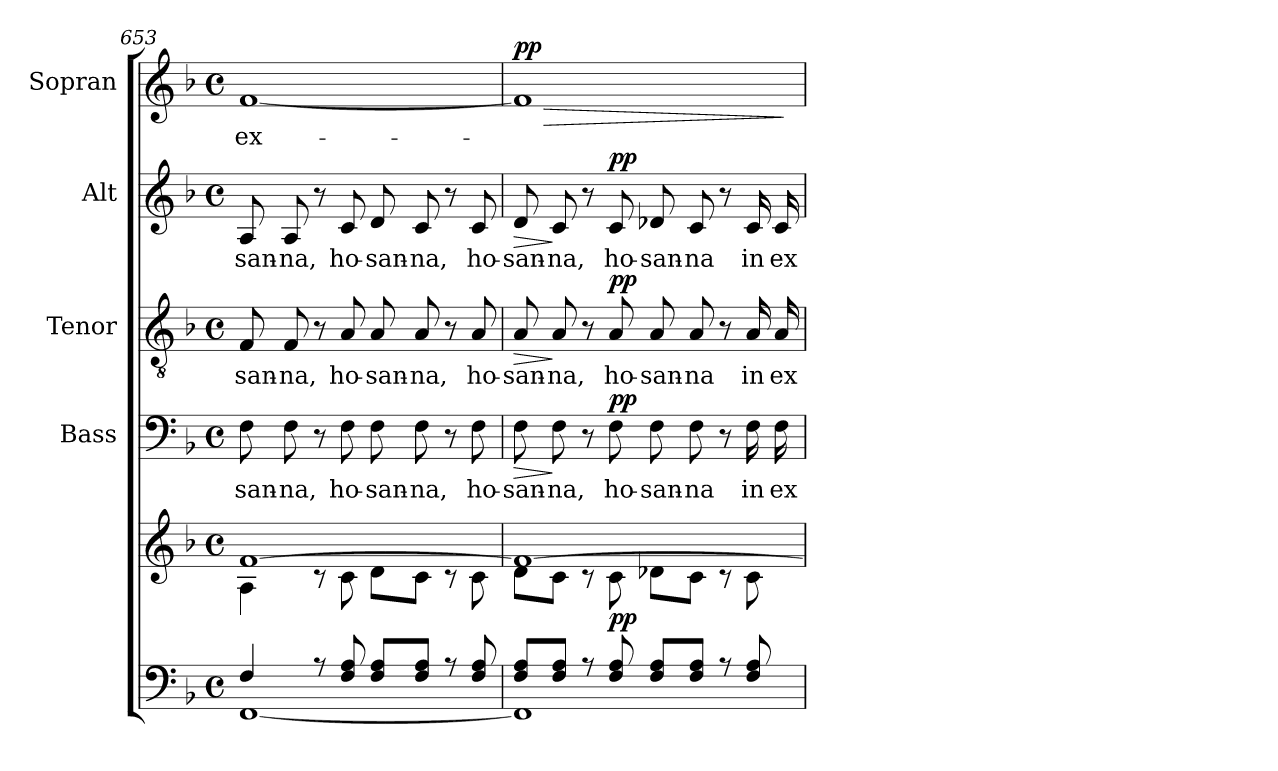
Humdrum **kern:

**kern	**kern	**dynam	**kern	**text	**dynam	**kern	**text	**dynam	**kern	**text	**dynam	**kern	**text	**dynam
*part5	*part5	*part5	*part4	*part4	*part4	*part3	*part3	*part3	*part2	*part2	*part2	*part1	*part1	*part1
*staff6	*staff5	*staff5/6	*staff4	*staff4	*staff4	*staff3	*staff3	*staff3	*staff2	*staff2	*staff2	*staff1	*staff1	*staff1
*	*	*	*I"Bass	*	*	*I"Tenor	*	*	*I"Alt	*	*	*I"Sopran	*	*
*	*	*	*I'B.	*	*	*I'T.	*	*	*I'A.	*	*	*I'S.	*	*
*clefF4	*clefG2	*	*clefF4	*	*	*clefGv2	*	*	*clefG2	*	*	*clefG2	*	*
*k[b-]	*k[b-]	*	*k[b-]	*	*	*k[b-]	*	*	*k[b-]	*	*	*k[b-]	*	*
*F:	*F:	*	*F:	*	*	*F:	*	*	*F:	*	*	*F:	*	*
*M4/4	*M4/4	*	*M4/4	*	*	*M4/4	*	*	*M4/4	*	*	*M4/4	*	*
*met(c)	*met(c)	*	*met(c)	*	*	*met(c)	*	*	*met(c)	*	*	*met(c)	*	*
=653	=653	=653	=653	=653	=653	=653	=653	=653	=653	=653	=653	=653	=653	=653
*^	*^	*	*	*	*	*	*	*	*	*	*	*	*	*
!	!	!	!	!	!	!LO:LY:b	!	!	!LO:LY:b	!	!	!LO:LY:b	!	!	!LO:LY:b	!
4F/	[<1FF	[>1f	4A\	.	8F\	-san-	.	8F/	-san-	.	8A/	-san-	.	[1f	ex-	.
!	!	!	!	!	!	!LO:LY:b	!	!	!LO:LY:b	!	!	!LO:LY:b	!	!	!	!
.	.	.	.	.	8F\	-na,	.	8F/	-na,	.	8A/	-na,	.	.	.	.
8rA	.	.	8rc	.	8r	.	.	8r	.	.	8r	.	.	.	.	.
!	!	!	!	!	!	!LO:LY:b	!	!	!LO:LY:b	!	!	!LO:LY:b	!	!	!	!
8F/ 8A/	.	.	8c\	.	8F\	ho-	.	8A/	ho-	.	8c/	ho-	.	.	.	.
!	!	!	!	!	!	!LO:LY:b	!	!	!LO:LY:b	!	!	!LO:LY:b	!	!	!	!
8F/ 8A/L	.	.	8d\L	.	8F\	-san-	.	8A/	-san-	.	8d/	-san-	.	.	.	.
!	!	!	!	!	!	!LO:LY:b	!	!	!LO:LY:b	!	!	!LO:LY:b	!	!	!	!
8F/ 8A/J	.	.	8c\J	.	8F\	-na,	.	8A/	-na,	.	8c/	-na,	.	.	.	.
8rA	.	.	8rc	.	8r	.	.	8r	.	.	8r	.	.	.	.	.
!	!	!	!	!	!	!LO:LY:b	!	!	!LO:LY:b	!	!	!LO:LY:b	!	!	!	!
8F/ 8A/	.	.	8c\	.	8F\	ho-	.	8A/	ho-	.	8c/	ho-	.	.	.	.
=654	=654	=654	=654	=654	=654	=654	=654	=654	=654	=654	=654	=654	=654	=654	=654	=654
!	!	!	!	!	!	!LO:LY:b	!LO:HP:b	!	!LO:LY:b	!LO:HP:b	!	!LO:LY:b	!LO:HP:b	!	!	!LO:HP:b
!	!	!	!	!	!	!	!	!	!	!	!	!	!	!	!	!LO:DY:n=1:a
8F/ 8A/L	1FF]	1f_	8d\L	.	8F\	-san-	>	8A/	-san-	>	8d/	-san-	>	1f]	.	> pp
!	!	!	!	!	!	!LO:LY:b	!	!	!LO:LY:b	!	!	!LO:LY:b	!	!	!	!
8F/ 8A/J	.	.	8c\J	.	8F\	-na,	]	8A/	-na,	]	8c/	-na,	]	.	.	.
8rA	.	.	8rc	.	8r	.	.	8r	.	.	8r	.	.	.	.	.
!	!	!	!	!LO:DY:a=2	!	!LO:LY:b	!LO:DY:a	!	!LO:LY:b	!LO:DY:a	!	!LO:LY:b	!LO:DY:a	!	!	!
8F/ 8A/	.	.	8c\	pp	8F\	ho-	pp	8A/	ho-	pp	8c/	ho-	pp	.	.	.
!	!	!	!	!	!	!LO:LY:b	!	!	!LO:LY:b	!	!	!LO:LY:b	!	!	!	!
8F/ 8A/L	.	.	8d-X\L	.	8F\	-san-	.	8A/	-san-	.	8d-X/	-san-	.	.	.	.
!	!	!	!	!	!	!LO:LY:b	!	!	!LO:LY:b	!	!	!LO:LY:b	!	!	!	!
8F/ 8A/J	.	.	8c\J	.	8F\	-na	.	8A/	-na	.	8c/	-na	.	.	.	.
8rA	.	.	8rc	.	8r	.	.	8r	.	.	8r	.	.	.	.	.
!	!	!	!	!	!	!LO:LY:b	!	!	!LO:LY:b	!	!	!LO:LY:b	!	!	!	!
8F/ 8A/	.	.	8c\	.	16F\	in	.	16A/	in	.	16c/	in	.	.	.	.
!	!	!	!	!	!	!LO:LY:b	!	!	!LO:LY:b	!	!	!LO:LY:b	!	!	!	!
.	.	.	.	.	16F\	ex-	.	16A/	ex-	.	16c/	ex-	.	.	.	.
*v	*v	*	*	*	*	*	*	*	*	*	*	*	*	*	*	*
*	*v	*v	*	*	*	*	*	*	*	*	*	*	*	*	*
.	.	.	.	.	.	.	.	.	.	.	.	.	.	]
=	=	=	=	=	=	=	=	=	=	=	=	=	=	=
*-	*-	*-	*-	*-	*-	*-	*-	*-	*-	*-	*-	*-	*-	*-
